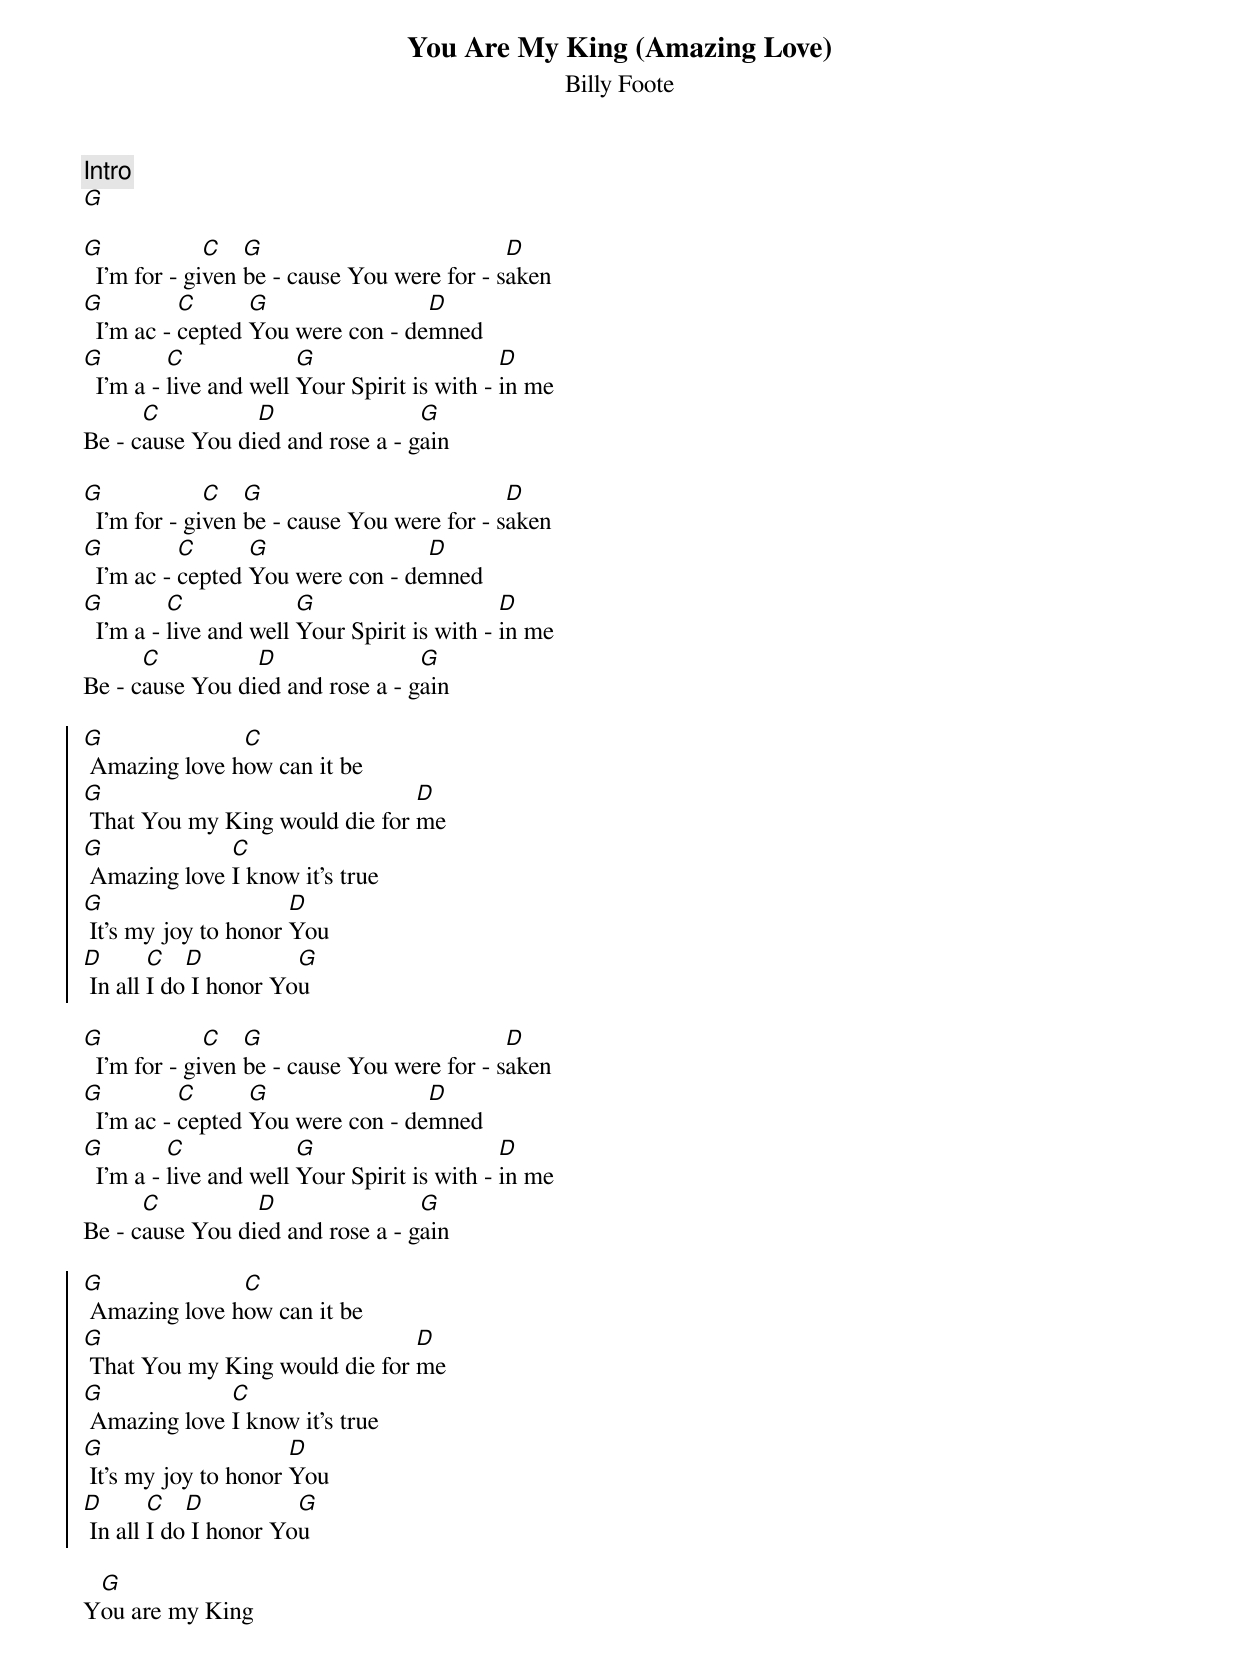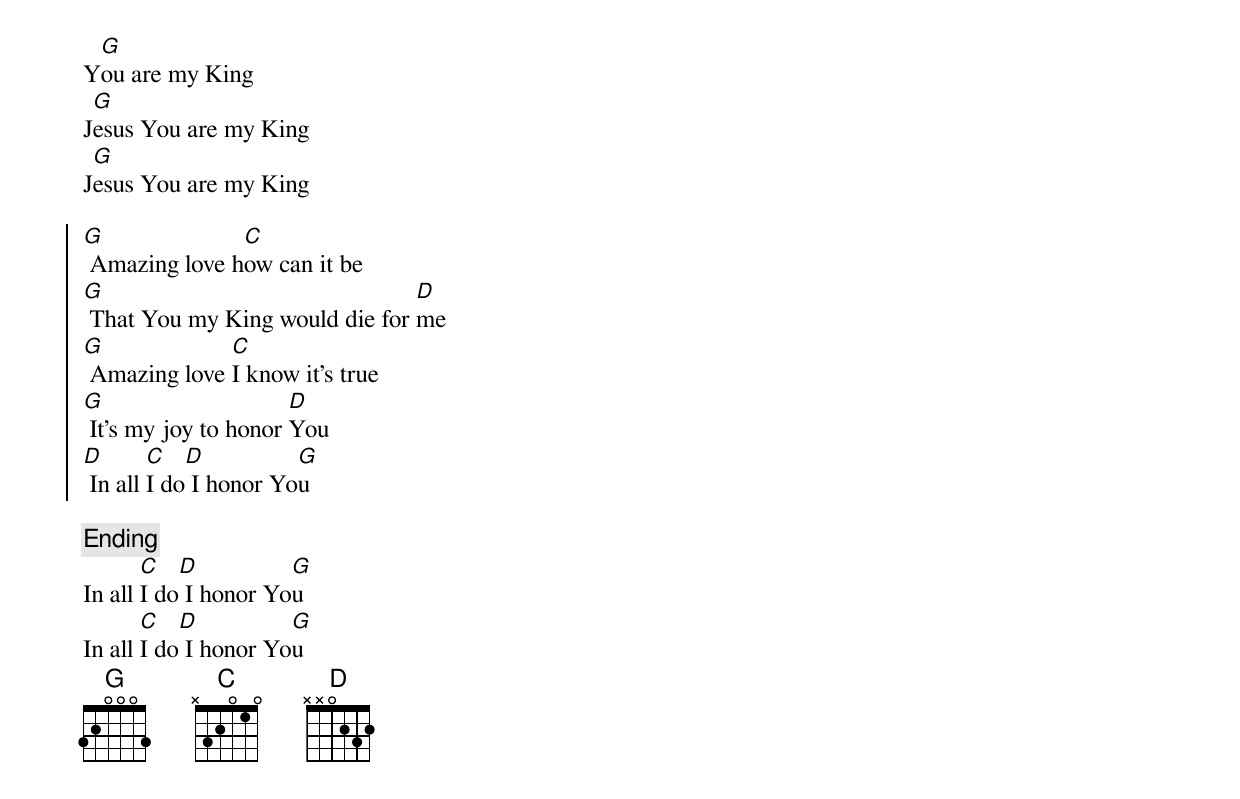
{title:You Are My King (Amazing Love)}
{subtitle:Billy Foote}
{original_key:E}
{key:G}
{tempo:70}
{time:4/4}
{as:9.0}

{c:Intro}
[G]

[G]  I'm for - gi[C]ven [G]be - cause You were for - s[D]aken
[G]  I'm ac - [C]cepted [G]You were con - de[D]mned
[G]  I'm a - [C]live and well [G]Your Spirit is with - [D]in me
Be - c[C]ause You di[D]ed and rose a - g[G]ain

[G]  I'm for - gi[C]ven [G]be - cause You were for - s[D]aken
[G]  I'm ac - [C]cepted [G]You were con - de[D]mned
[G]  I'm a - [C]live and well [G]Your Spirit is with - [D]in me
Be - c[C]ause You di[D]ed and rose a - g[G]ain

{soc}
[G] Amazing love h[C]ow can it be
[G] That You my King would die for [D]me
[G] Amazing love [C]I know it's true
[G] It's my joy to honor [D]You
[D] In all [C]I do[D] I honor Yo[G]u
{eoc}

[G]  I'm for - gi[C]ven [G]be - cause You were for - s[D]aken
[G]  I'm ac - [C]cepted [G]You were con - de[D]mned
[G]  I'm a - [C]live and well [G]Your Spirit is with - [D]in me
Be - c[C]ause You di[D]ed and rose a - g[G]ain

{soc}
[G] Amazing love h[C]ow can it be
[G] That You my King would die for [D]me
[G] Amazing love [C]I know it's true
[G] It's my joy to honor [D]You
[D] In all [C]I do[D] I honor Yo[G]u
{eoc}

{sob}
Y[G]ou are my King
Y[G]ou are my King
J[G]esus You are my King
J[G]esus You are my King
{eob}

{soc}
[G] Amazing love h[C]ow can it be
[G] That You my King would die for [D]me
[G] Amazing love [C]I know it's true
[G] It's my joy to honor [D]You
[D] In all [C]I do[D] I honor Yo[G]u
{eoc}

{c:Ending}
In all [C]I do[D] I honor Yo[G]u
In all [C]I do[D] I honor Yo[G]u
